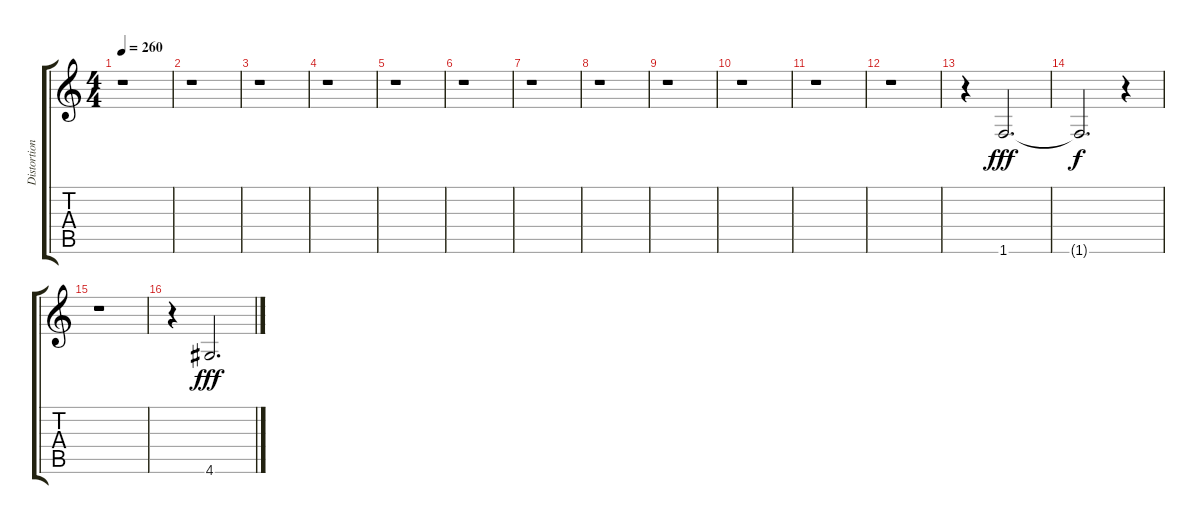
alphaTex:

\track ("Distortion Guitar" "Distortion") {instrument distortionguitar}
\staff {score tabs}
\tuning (E4 B3 G3 D3 A2 E2) {hide}
\ts (4 4)
\tempo 260
\clef g2
\ks c
r.1{dy f} |
r.1 |
r.1 |
r.1 |
r.1 |
r.1 |
r.1 |
r.1 |
r.1 |
r.1 |
r.1 |
r.1 |
r.4 1.6.2{d dy fff volume 14} |
1.6{t}.2{d dy f} r.4 |
r.1 |
r.4 4.6.2{d dy fff}
